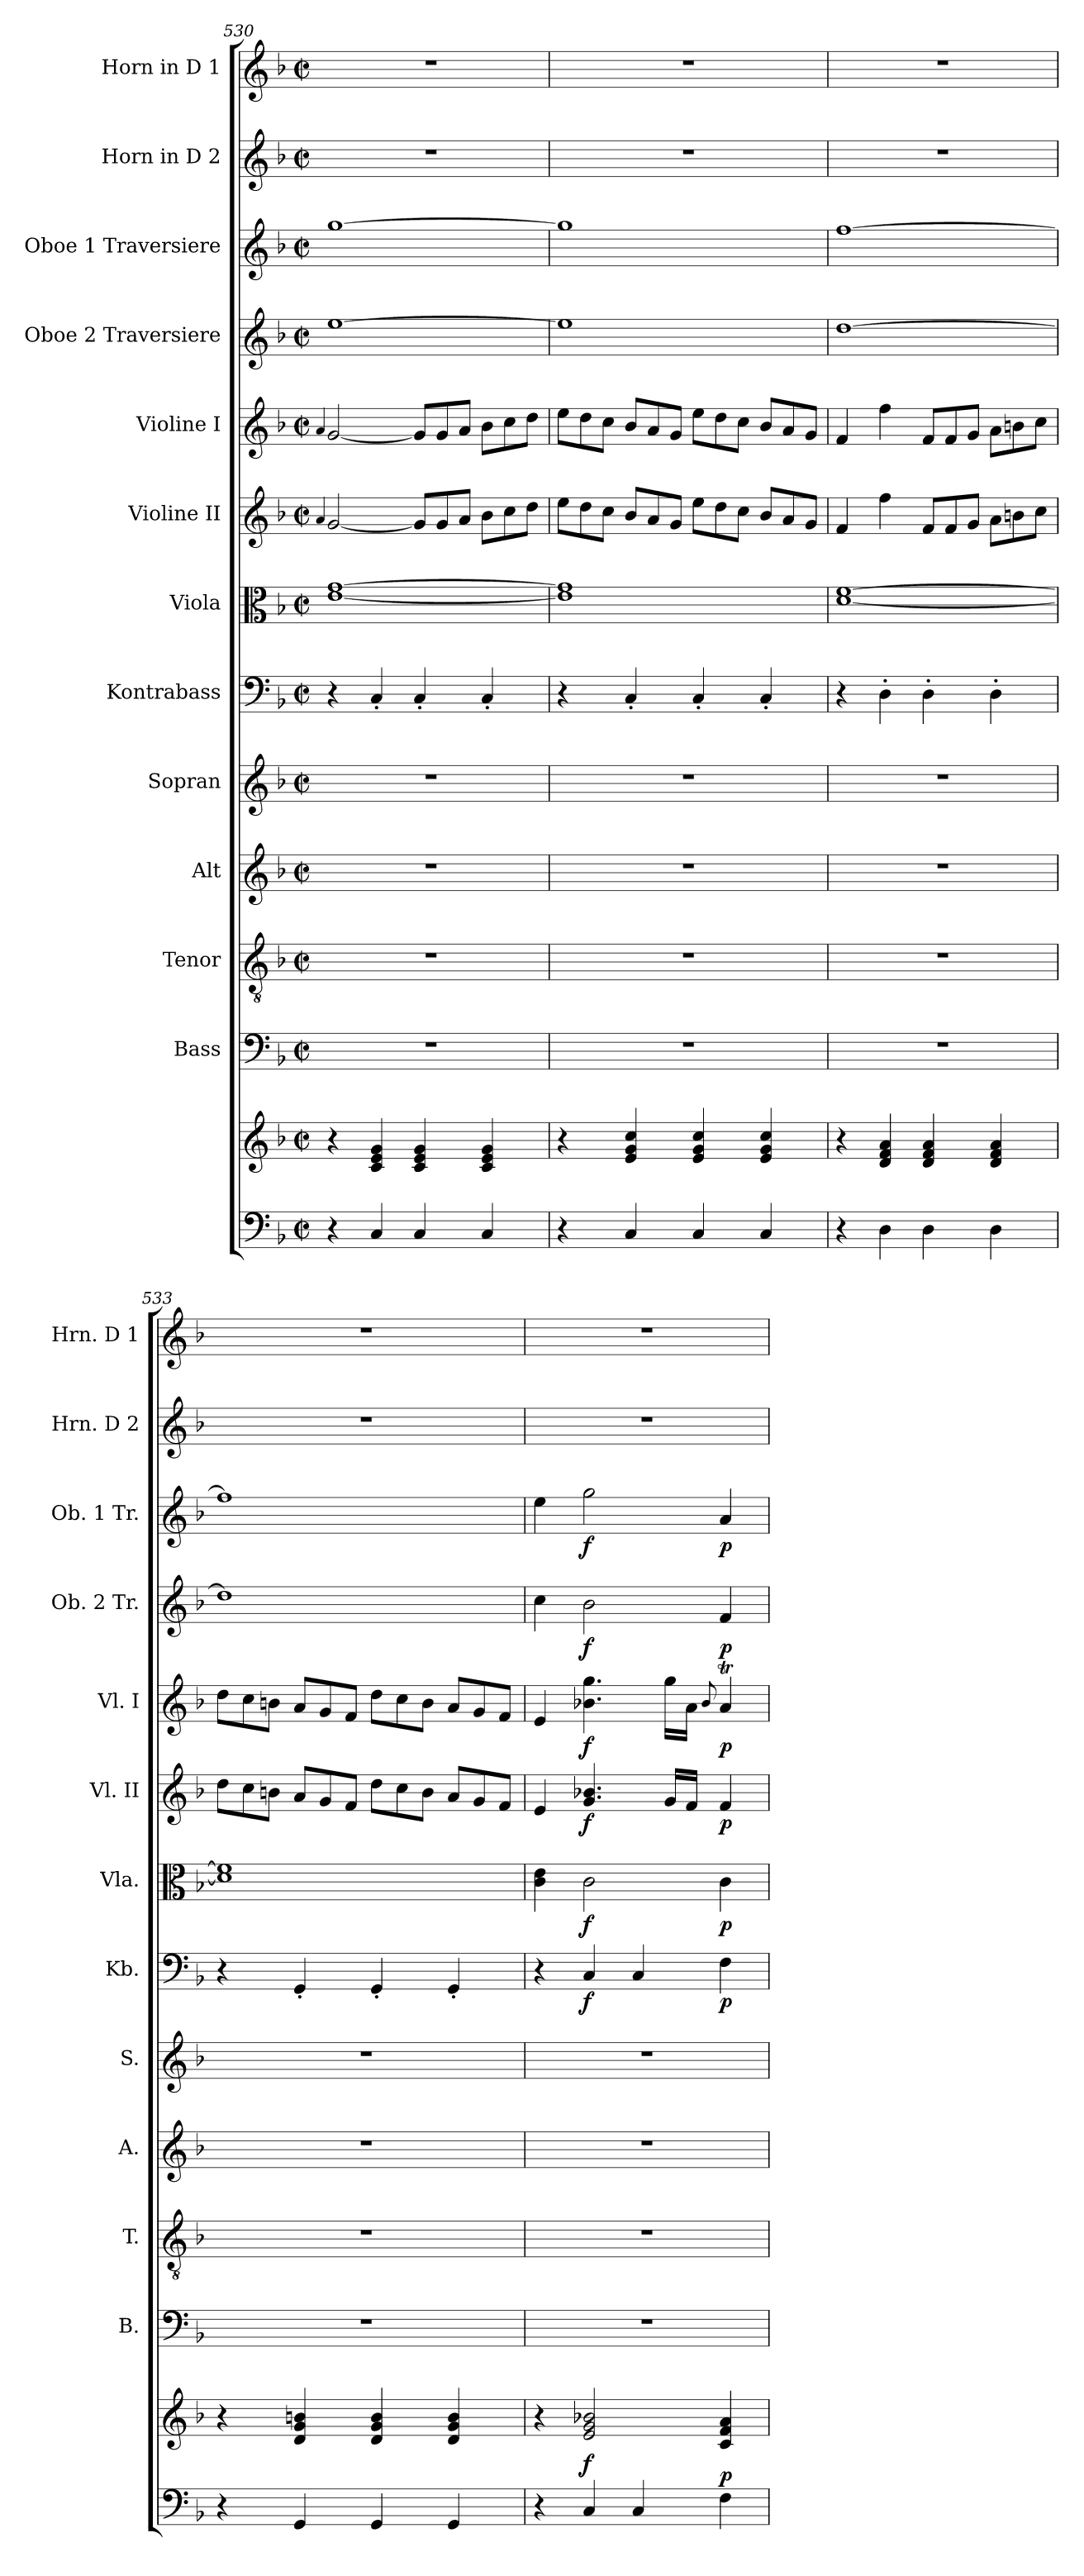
**kern	**kern	**dynam	**kern	**kern	**kern	**kern	**kern	**dynam	**kern	**dynam	**kern	**dynam	**kern	**dynam	**kern	**dynam	**kern	**dynam	**kern	**kern
*part13	*part13	*part13	*part12	*part11	*part10	*part9	*part8	*part8	*part7	*part7	*part6	*part6	*part5	*part5	*part4	*part4	*part3	*part3	*part2	*part1
*staff14	*staff13	*staff13/14	*staff12	*staff11	*staff10	*staff9	*staff8	*staff8	*staff7	*staff7	*staff6	*staff6	*staff5	*staff5	*staff4	*staff4	*staff3	*staff3	*staff2	*staff1
*	*	*	*I"Bass	*I"Tenor	*I"Alt	*I"Sopran	*I"Kontrabass	*	*I"Viola	*	*I"Violine II	*	*I"Violine I	*	*I"Oboe 2 Traversiere	*	*I"Oboe 1 Traversiere	*	*I"Horn in D 2	*I"Horn in D 1
*	*	*	*I'B.	*I'T.	*I'A.	*I'S.	*I'Kb.	*	*I'Vla.	*	*I'Vl. II	*	*I'Vl. I	*	*I'Ob. 2 Tr.	*	*I'Ob. 1 Tr.	*	*I'Hrn. D 2	*I'Hrn. D 1
*clefF4	*clefG2	*	*clefF4	*clefGv2	*clefG2	*clefG2	*clefF4	*	*clefC3	*	*clefG2	*	*clefG2	*	*clefG2	*	*clefG2	*	*clefG2	*clefG2
*	*	*	*	*	*	*	*ITrd7c12	*	*	*	*	*	*	*	*	*	*	*	*ITrd7c12	*ITrd7c12
*k[b-]	*k[b-]	*	*k[b-]	*k[b-]	*k[b-]	*k[b-]	*k[b-]	*	*k[b-]	*	*k[b-]	*	*k[b-]	*	*k[b-]	*	*k[b-]	*	*k[b-]	*k[b-]
*F:	*F:	*	*F:	*F:	*F:	*F:	*F:	*	*F:	*	*F:	*	*F:	*	*F:	*	*F:	*	*F:	*F:
*M2/2	*M2/2	*	*M2/2	*M2/2	*M2/2	*M2/2	*M2/2	*	*M2/2	*	*M2/2	*	*M2/2	*	*M2/2	*	*M2/2	*	*M2/2	*M2/2
*met(c|)	*met(c|)	*	*met(c|)	*met(c|)	*met(c|)	*met(c|)	*met(c|)	*	*met(c|)	*	*met(c|)	*	*met(c|)	*	*met(c|)	*	*met(c|)	*	*met(c|)	*met(c|)
=530	=530	=530	=530	=530	=530	=530	=530	=530	=530	=530	=530	=530	=530	=530	=530	=530	=530	=530	=530	=530
.	.	.	.	.	.	.	.	.	.	.	4qqa/	.	4qqa/	.	.	.	.	.	.	.
4r	4r	.	1r	1r	1r	1r	4r	.	[1e [1g	.	[2g/	.	[2g/	.	[1ee	.	[1gg	.	1r	1r
4C/	4c/ 4e/ 4g/	.	.	.	.	.	4CC'</	.	.	.	.	.	.	.	.	.	.	.	.	.
*	*	*	*	*	*	*	*	*	*	*	*Xtuplet	*	*Xtuplet	*	*	*	*	*	*	*
4C/	4c/ 4e/ 4g/	.	.	.	.	.	4CC'</	.	.	.	12g/L]	.	12g/L]	.	.	.	.	.	.	.
.	.	.	.	.	.	.	.	.	.	.	12g/	.	12g/	.	.	.	.	.	.	.
.	.	.	.	.	.	.	.	.	.	.	12a/J	.	12a/J	.	.	.	.	.	.	.
4C/	4c/ 4e/ 4g/	.	.	.	.	.	4CC'</	.	.	.	12b-\L	.	12b-\L	.	.	.	.	.	.	.
.	.	.	.	.	.	.	.	.	.	.	12cc\	.	12cc\	.	.	.	.	.	.	.
.	.	.	.	.	.	.	.	.	.	.	12dd\J	.	12dd\J	.	.	.	.	.	.	.
!!LO:PB:g=z
=531	=531	=531	=531	=531	=531	=531	=531	=531	=531	=531	=531	=531	=531	=531	=531	=531	=531	=531	=531	=531
4r	4r	.	1r	1r	1r	1r	4r	.	1e] 1g]	.	12ee\L	.	12ee\L	.	1ee]	.	1gg]	.	1r	1r
.	.	.	.	.	.	.	.	.	.	.	12dd\	.	12dd\	.	.	.	.	.	.	.
.	.	.	.	.	.	.	.	.	.	.	12cc\J	.	12cc\J	.	.	.	.	.	.	.
4C/	4e/ 4g/ 4cc/	.	.	.	.	.	4CC'</	.	.	.	12b-/L	.	12b-/L	.	.	.	.	.	.	.
.	.	.	.	.	.	.	.	.	.	.	12a/	.	12a/	.	.	.	.	.	.	.
.	.	.	.	.	.	.	.	.	.	.	12g/J	.	12g/J	.	.	.	.	.	.	.
4C/	4e/ 4g/ 4cc/	.	.	.	.	.	4CC'</	.	.	.	12ee\L	.	12ee\L	.	.	.	.	.	.	.
.	.	.	.	.	.	.	.	.	.	.	12dd\	.	12dd\	.	.	.	.	.	.	.
.	.	.	.	.	.	.	.	.	.	.	12cc\J	.	12cc\J	.	.	.	.	.	.	.
4C/	4e/ 4g/ 4cc/	.	.	.	.	.	4CC'</	.	.	.	12b-/L	.	12b-/L	.	.	.	.	.	.	.
.	.	.	.	.	.	.	.	.	.	.	12a/	.	12a/	.	.	.	.	.	.	.
.	.	.	.	.	.	.	.	.	.	.	12g/J	.	12g/J	.	.	.	.	.	.	.
=532	=532	=532	=532	=532	=532	=532	=532	=532	=532	=532	=532	=532	=532	=532	=532	=532	=532	=532	=532	=532
4r	4r	.	1r	1r	1r	1r	4r	.	[1d [1f	.	4f/	.	4f/	.	[1dd	.	[1ff	.	1r	1r
4D\	4d/ 4f/ 4a/	.	.	.	.	.	4DD'>\	.	.	.	4ff\	.	4ff\	.	.	.	.	.	.	.
4D\	4d/ 4f/ 4a/	.	.	.	.	.	4DD'>\	.	.	.	12f/L	.	12f/L	.	.	.	.	.	.	.
.	.	.	.	.	.	.	.	.	.	.	12f/	.	12f/	.	.	.	.	.	.	.
.	.	.	.	.	.	.	.	.	.	.	12g/J	.	12g/J	.	.	.	.	.	.	.
4D\	4d/ 4f/ 4a/	.	.	.	.	.	4DD'>\	.	.	.	12a\L	.	12a\L	.	.	.	.	.	.	.
.	.	.	.	.	.	.	.	.	.	.	12bn\	.	12bn\	.	.	.	.	.	.	.
.	.	.	.	.	.	.	.	.	.	.	12cc\J	.	12cc\J	.	.	.	.	.	.	.
=533	=533	=533	=533	=533	=533	=533	=533	=533	=533	=533	=533	=533	=533	=533	=533	=533	=533	=533	=533	=533
4r	4r	.	1r	1r	1r	1r	4r	.	1d] 1f]	.	12dd\L	.	12dd\L	.	1dd]	.	1ff]	.	1r	1r
.	.	.	.	.	.	.	.	.	.	.	12cc\	.	12cc\	.	.	.	.	.	.	.
.	.	.	.	.	.	.	.	.	.	.	12bn\J	.	12bn\J	.	.	.	.	.	.	.
4GG/	4d/ 4g/ 4bn/	.	.	.	.	.	4GGG'</	.	.	.	12a/L	.	12a/L	.	.	.	.	.	.	.
.	.	.	.	.	.	.	.	.	.	.	12g/	.	12g/	.	.	.	.	.	.	.
.	.	.	.	.	.	.	.	.	.	.	12f/J	.	12f/J	.	.	.	.	.	.	.
4GG/	4d/ 4g/ 4b/	.	.	.	.	.	4GGG'</	.	.	.	12dd\L	.	12dd\L	.	.	.	.	.	.	.
.	.	.	.	.	.	.	.	.	.	.	12cc\	.	12cc\	.	.	.	.	.	.	.
.	.	.	.	.	.	.	.	.	.	.	12b\J	.	12b\J	.	.	.	.	.	.	.
4GG/	4d/ 4g/ 4b/	.	.	.	.	.	4GGG'</	.	.	.	12a/L	.	12a/L	.	.	.	.	.	.	.
.	.	.	.	.	.	.	.	.	.	.	12g/	.	12g/	.	.	.	.	.	.	.
.	.	.	.	.	.	.	.	.	.	.	12f/J	.	12f/J	.	.	.	.	.	.	.
=534	=534	=534	=534	=534	=534	=534	=534	=534	=534	=534	=534	=534	=534	=534	=534	=534	=534	=534	=534	=534
4r	4r	.	1r	1r	1r	1r	4r	.	4c\ 4e\	.	4e/	.	4e/	.	4cc\	.	4ee\	.	1r	1r
!	!	!LO:DY:a=2	!	!	!	!	!	!LO:DY:b	!	!LO:DY:b	!	!LO:DY:b	!	!LO:DY:b	!	!LO:DY:b	!	!LO:DY:b	!	!
4C/	2e/ 2g/ 2b-X/	f	.	.	.	.	4CC/	f	2c\	f	4.g/ 4.b-X/	f	4.b-X\ 4.gg\	f	2b-\	f	2gg\	f	.	.
4C/	.	.	.	.	.	.	4CC/	.	.	.	.	.	.	.	.	.	.	.	.	.
.	.	.	.	.	.	.	.	.	.	.	16g/LL	.	16gg\LL	.	.	.	.	.	.	.
.	.	.	.	.	.	.	.	.	.	.	16f/JJ	.	16a\JJ	.	.	.	.	.	.	.
.	.	.	.	.	.	.	.	.	.	.	.	.	8qqb-/	.	.	.	.	.	.	.
!	!	!LO:DY:a=2	!	!	!	!	!	!LO:DY:b	!	!LO:DY:b	!	!LO:DY:b	!	!LO:DY:b	!	!LO:DY:b	!	!LO:DY:b	!	!
4F\	4c/ 4f/ 4a/	p	.	.	.	.	4FF\	p	4c\	p	4f/	p	4at/	p	4f/	p	4a/	p	.	.
=	=	=	=	=	=	=	=	=	=	=	=	=	=	=	=	=	=	=	=	=
*-	*-	*-	*-	*-	*-	*-	*-	*-	*-	*-	*-	*-	*-	*-	*-	*-	*-	*-	*-	*-
